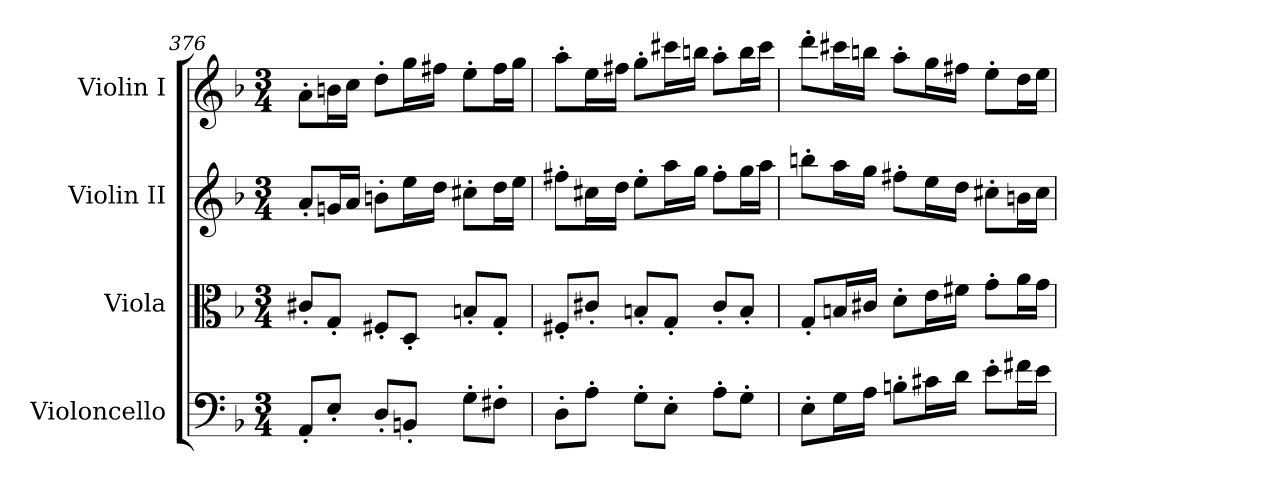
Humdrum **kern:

**kern	**kern	**kern	**kern
*part4	*part3	*part2	*part1
*staff4	*staff3	*staff2	*staff1
*I"Violoncello	*I"Viola	*I"Violin II	*I"Violin I
*I'Vc	*I'Vla	*I'Vln	*I'Vln
*clefF4	*clefC3	*clefG2	*clefG2
*k[b-]	*k[b-]	*k[b-]	*k[b-]
*M3/4	*M3/4	*M3/4	*M3/4
=376	=376	=376	=376
8AA'/L	8c#X'/L	8a'/L	8a'\L
8E'/J	8G'/J	16gn/L	16bn\L
.	.	16a/JJ	16cc\JJ
8D'/L	8F#X'/L	8bn'\L	8dd'\L
8BBn'/J	8D'/J	16ee\L	16gg\L
.	.	16dd\JJ	16ff#X\JJ
8G'\L	8Bn'/L	8cc#X'\L	8ee'\L
8F#X'\J	8G'/J	16dd\L	16ff#\L
.	.	16ee\JJ	16gg\JJ
=377	=377	=377	=377
8D'\L	8F#X'/L	8ff#X'\L	8aa'\L
8A'\J	8c#X'/J	16cc#X\L	16ee\L
.	.	16dd\JJ	16ff#X\JJ
8G'\L	8Bn'/L	8ee'\L	8gg'\L
8E'\J	8G'/J	16aa\L	16ccc#X\L
.	.	16gg\JJ	16bbn\JJ
8A'\L	8c#'/L	8ff#'\L	8aa'\L
8G'\J	8B'/J	16gg\L	16bb\L
.	.	16aa\JJ	16ccc#\JJ
=378	=378	=378	=378
8E'\L	8G'/L	8bbn'\L	8ddd'\L
16G\L	16Bn/L	16aa\L	16ccc#X\L
16A\JJ	16c#X/JJ	16gg\JJ	16bbn\JJ
8Bn'\L	8d'\L	8ff#X'\L	8aa'\L
16c#X\L	16e\L	16ee\L	16gg\L
16d\JJ	16f#X\JJ	16dd\JJ	16ff#X\JJ
8e'\L	8g'\L	8cc#X'\L	8ee'\L
16f#X\L	16a\L	16bn\L	16dd\L
16e\JJ	16g\JJ	16cc#\JJ	16ee\JJ
=	=	=	=
*-	*-	*-	*-
